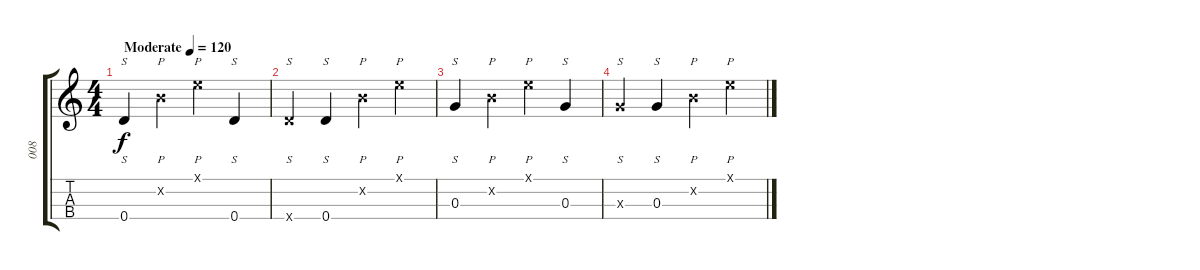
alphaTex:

\track ("008" "008") {instrument slapbass1}
\staff {score tabs}
\tuning (E4 B3 G3 D3) {hide}
\ts (4 4)
\tempo (120 "Moderate")
\clef g2
\ks c
0.4.4{s dy f instrument slapbass1} 0.2{x}.4{p} 0.1{x}.4{p} 0.4.4{s} |
0.4{x}.4{s} 0.4.4{s} 0.2{x}.4{p} 0.1{x}.4{p} |
0.3.4{s} 0.2{x}.4{p} 0.1{x}.4{p} 0.3.4{s} |
0.3{x}.4{s} 0.3.4{s} 0.2{x}.4{p} 0.1{x}.4{p}
